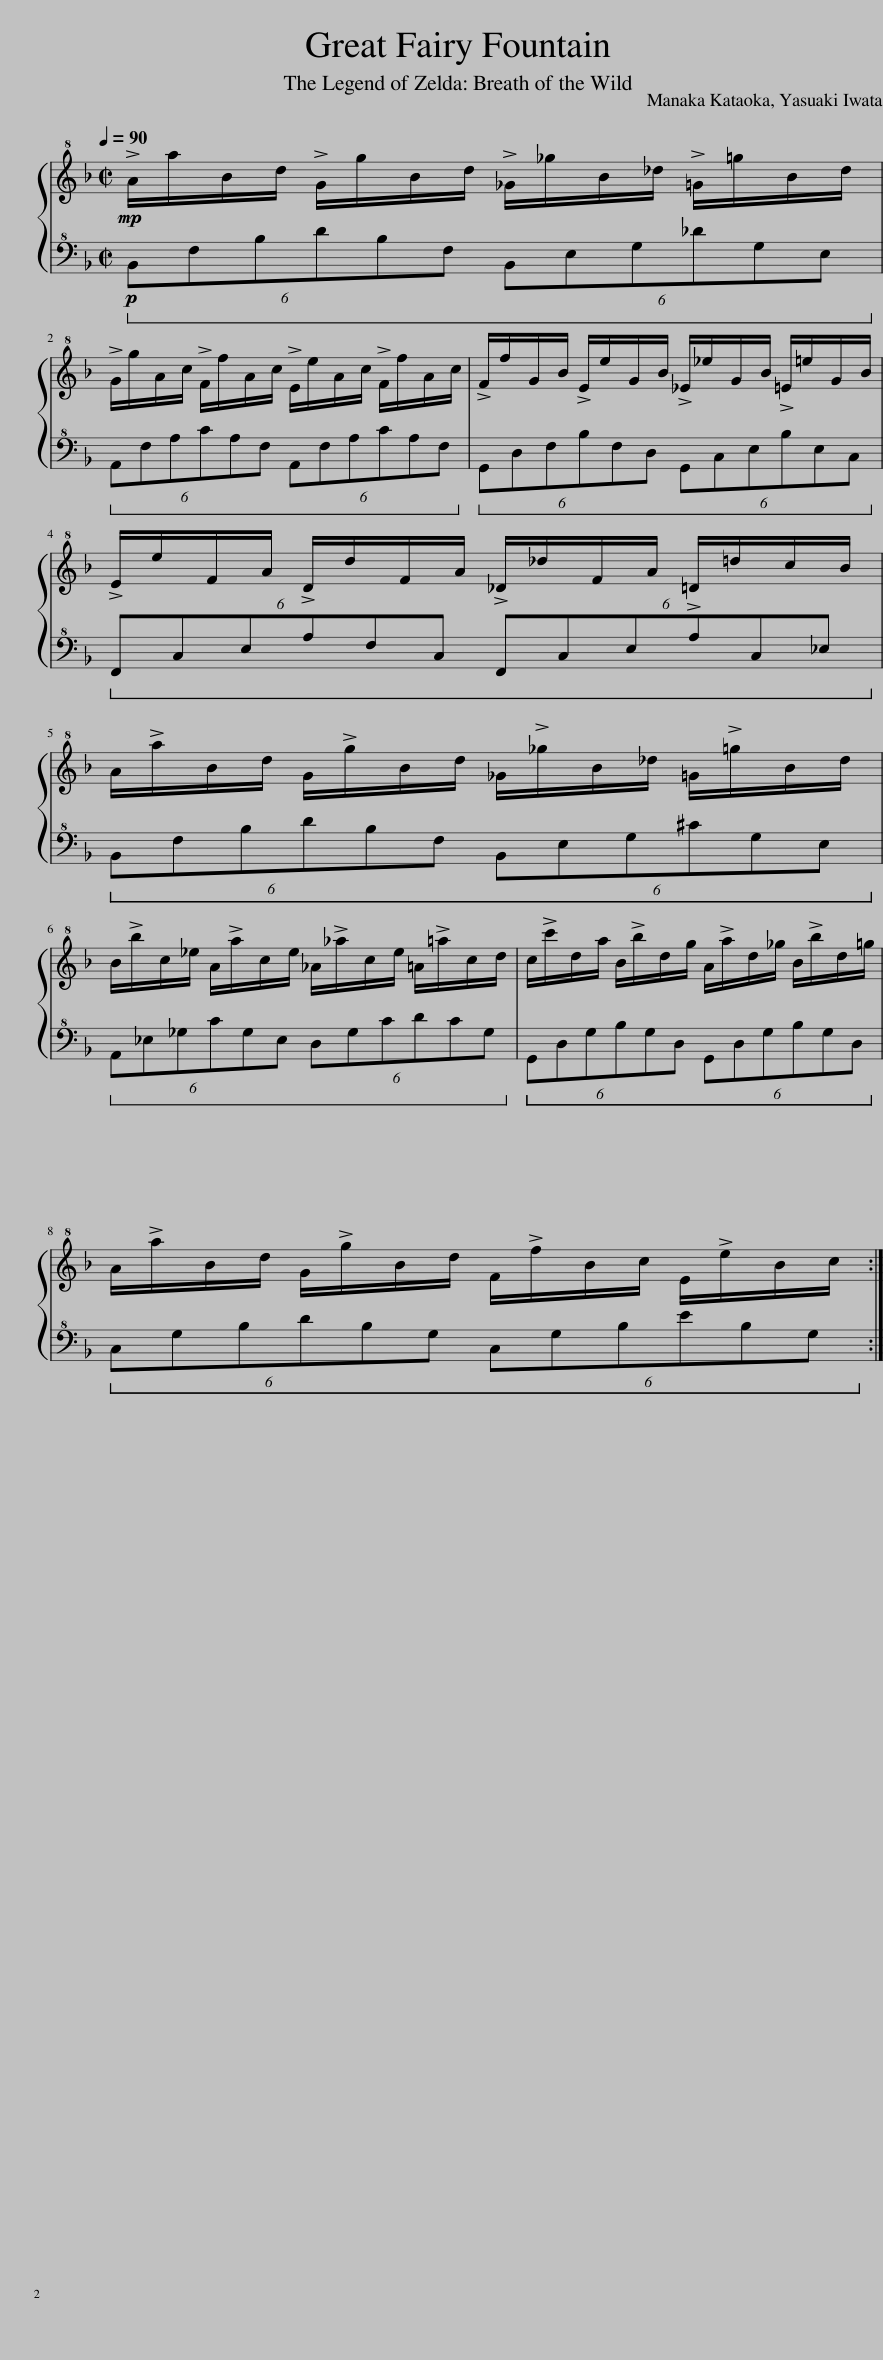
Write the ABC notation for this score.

X:1
%%score { 1 | 2 }
L:1/8
Q:1/4=90
M:2/2
I:linebreak $
K:F
V:1 treble+8
V:2 bass+8
V:1
!mp! !>!A/a/B/d/ !>!G/g/B/d/ !>!_G/_g/B/_d/ !>!=G/=g/B/d/ |$ !>!G/g/A/c/ !>!F/f/A/c/ !>!E/e/A/c/ !>!F/f/A/c/ | !>!F/f/G/B/ !>!E/e/G/B/ !>!_E/_e/G/B/ !>!=E/=e/G/B/ |$ !>!E/e/F/A/ !>!D/d/F/A/ !>!_D/_d/F/A/ !>!=D/=d/c/B/ |$ A/!>!a/B/d/ G/!>!g/B/d/ _G/!>!_g/B/_d/ =G/!>!=g/B/d/ |$ %5
 B/!>!b/c/_e/ A/!>!a/c/e/ _A/!>!_a/c/e/ =A/!>!=a/c/d/ | c/!>!c'/d/a/ B/!>!b/d/g/ A/!>!a/d/_g/ B/!>!b/d/=g/ |$ A/!>!a/B/d/ G/!>!g/B/d/ F/!>!f/B/c/ E/!>!e/B/c/ :| %8
V:2
!p!!ped! (6:4:6B,,F,B,DB,F, (6:4:6B,,E,G,_DG,E,!ped-up! |$!ped! (6:4:6A,,F,A,CA,F, (6:4:6A,,F,A,CA,F,!ped-up! |!ped! (6:4:6G,,D,F,B,F,D, (6:4:6G,,C,E,B,E,C,!ped-up! |$!ped! (6:4:6F,,C,E,A,F,C, (6:4:6F,,C,E,A,C,_E,!ped-up! |$!ped! (6:4:6B,,F,B,DB,F, (6:4:6B,,E,G,^CG,E,!ped-up! |$ %5
!ped! (6:4:6A,,_E,_G,CG,E, (6:4:6D,G,CDCG,!ped-up! |!ped! (6:4:6G,,D,G,B,G,D, (6:4:6G,,D,G,B,G,D,!ped-up! |$!ped! (6:4:6C,G,B,DB,G, (6:4:6C,G,B,EB,G,!ped-up! :| %8
